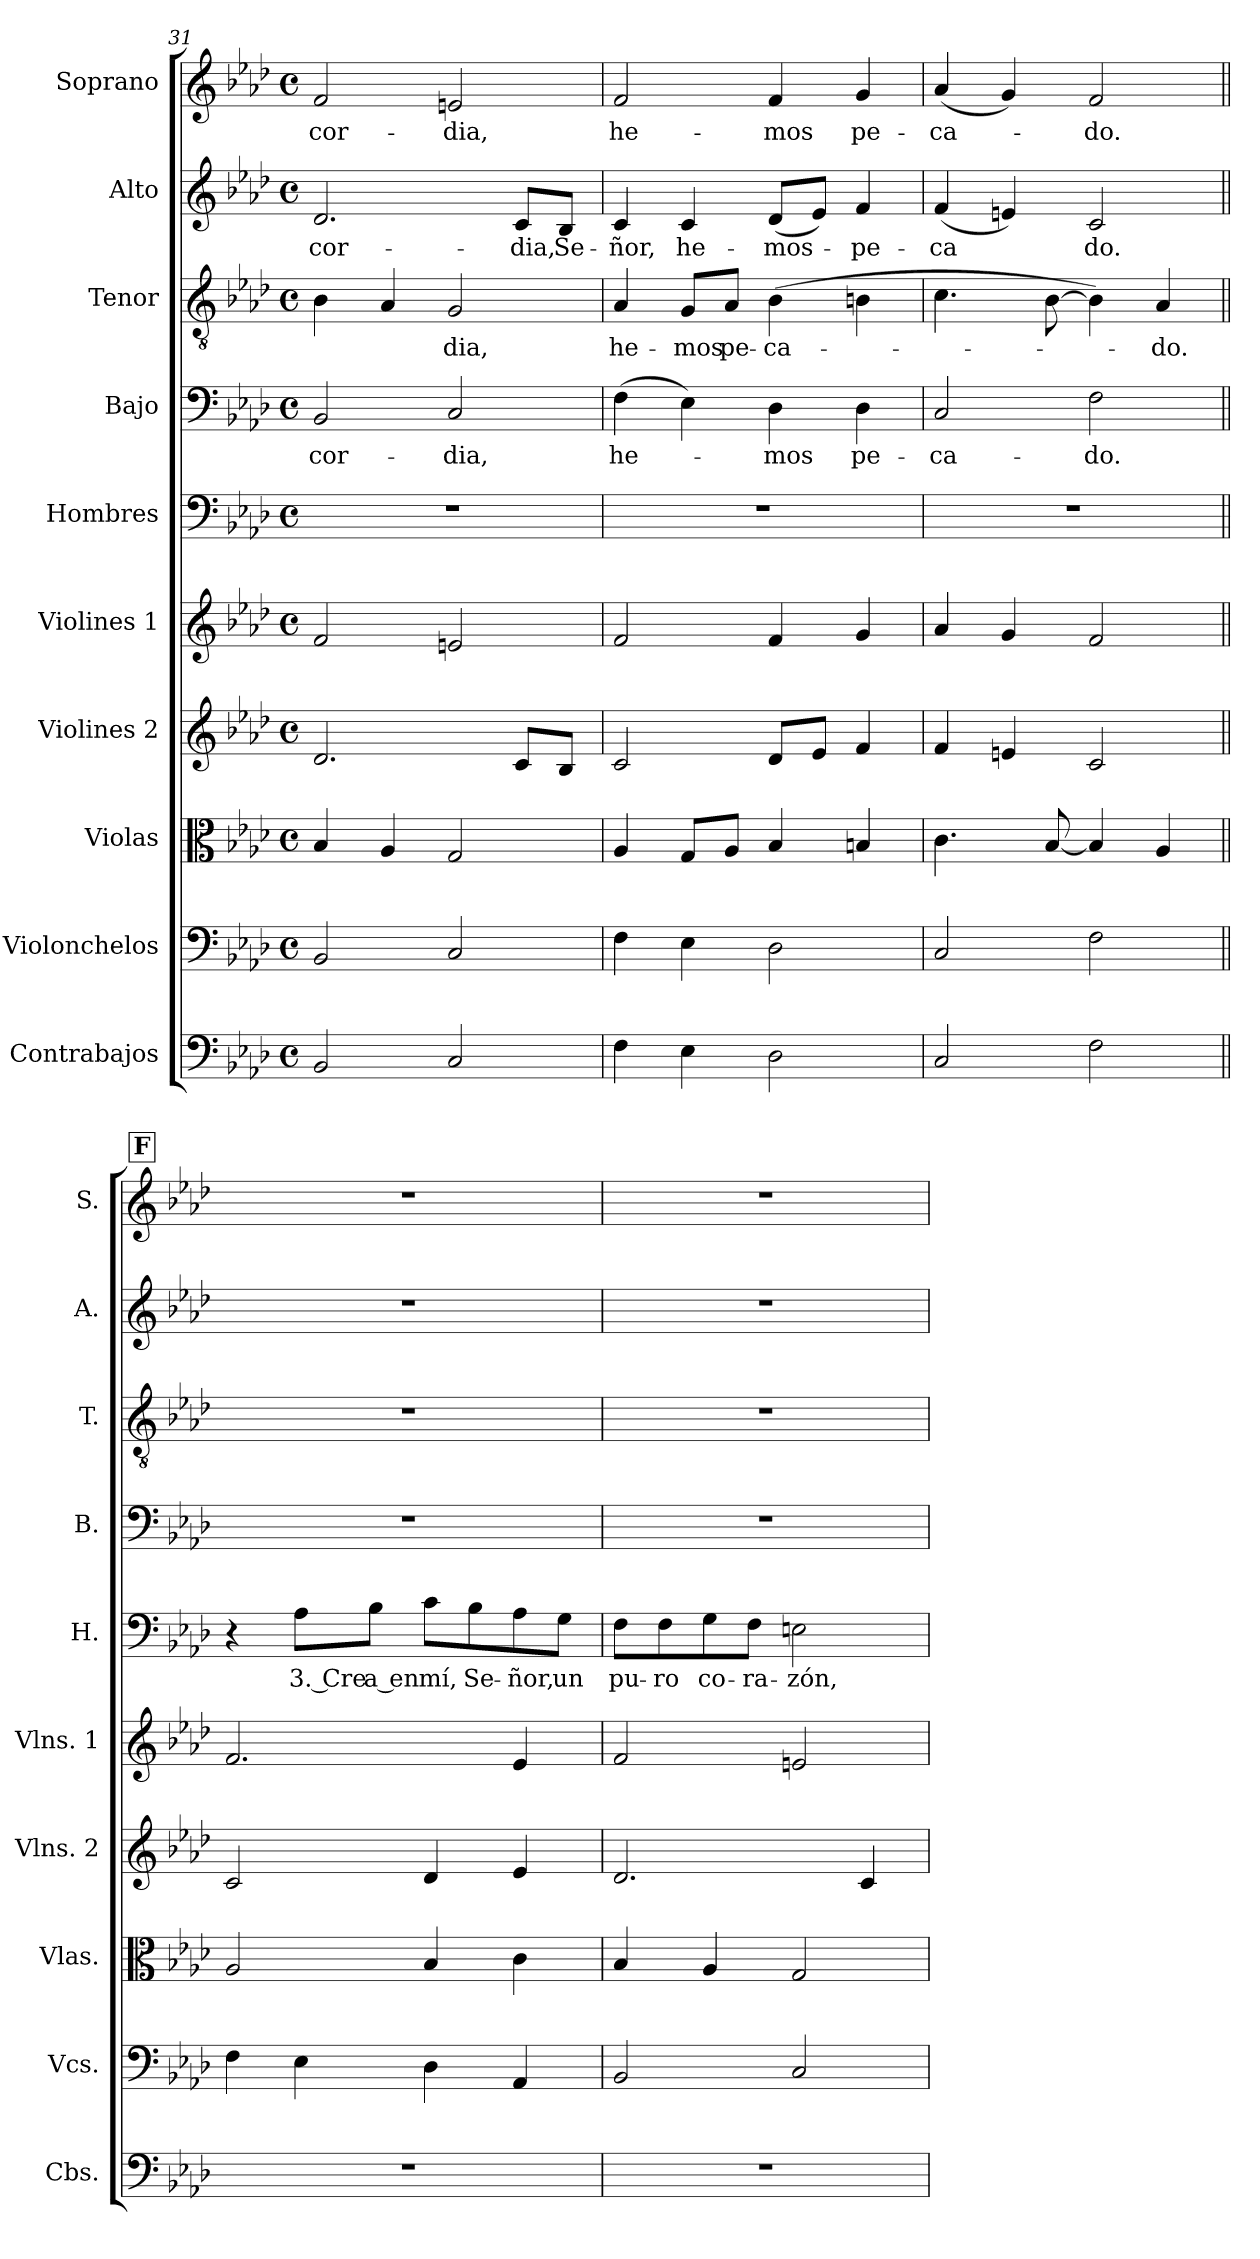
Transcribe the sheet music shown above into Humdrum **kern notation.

**kern	**kern	**kern	**kern	**kern	**kern	**text	**kern	**text	**kern	**text	**kern	**text	**kern	**text
*part10	*part9	*part8	*part7	*part6	*part5	*part5	*part4	*part4	*part3	*part3	*part2	*part2	*part1	*part1
*staff10	*staff9	*staff8	*staff7	*staff6	*staff5	*staff5	*staff4	*staff4	*staff3	*staff3	*staff2	*staff2	*staff1	*staff1
*I"Contrabajos	*I"Violonchelos	*I"Violas	*I"Violines 2	*I"Violines 1	*I"Hombres	*	*I"Bajo	*	*I"Tenor	*	*I"Alto	*	*I"Soprano	*
*I'Cbs.	*I'Vcs.	*I'Vlas.	*I'Vlns. 2	*I'Vlns. 1	*I'H.	*	*I'B.	*	*I'T.	*	*I'A.	*	*I'S.	*
*clefF4	*clefF4	*clefC3	*clefG2	*clefG2	*clefF4	*	*clefF4	*	*clefGv2	*	*clefG2	*	*clefG2	*
*ITrd7c12	*	*	*	*	*	*	*	*	*	*	*	*	*	*
*k[b-e-a-d-]	*k[b-e-a-d-]	*k[b-e-a-d-]	*k[b-e-a-d-]	*k[b-e-a-d-]	*k[b-e-a-d-]	*	*k[b-e-a-d-]	*	*k[b-e-a-d-]	*	*k[b-e-a-d-]	*	*k[b-e-a-d-]	*
*M4/4	*M4/4	*M4/4	*M4/4	*M4/4	*M4/4	*	*M4/4	*	*M4/4	*	*M4/4	*	*M4/4	*
*met(c)	*met(c)	*met(c)	*met(c)	*met(c)	*met(c)	*	*met(c)	*	*met(c)	*	*met(c)	*	*met(c)	*
=31	=31	=31	=31	=31	=31	=31	=31	=31	=31	=31	=31	=31	=31	=31
2BBB-/	2BB-/	4B-/	2.d-/	2f/	1r	.	2BB-/	-cor-	4B-\	.	2.d-/	-cor-	2f/	-cor-
.	.	4A-/	.	.	.	.	.	.	4A-/	.	.	.	.	.
2CC/	2C/	2G/	.	2en/	.	.	2C/	-dia,	2G/	-dia,	.	.	2en/	-dia,
.	.	.	8c/L	.	.	.	.	.	.	.	8c/L	dia,	.	.
.	.	.	8B-/J	.	.	.	.	.	.	.	8B-/J	Se-	.	.
=32	=32	=32	=32	=32	=32	=32	=32	=32	=32	=32	=32	=32	=32	=32
4FF\	4F\	4A-/	2c/	2f/	1r	.	(4F\	he-	4A-/	he-	4c/	-ñor,	2f/	he-
4EE-\	4E-\	8G/L	.	.	.	.	4E-\)	.	8G/L	-mos	4c/	he-	.	.
.	.	8A-/J	.	.	.	.	.	.	8A-/J	pe-	.	.	.	.
2DD-\	2D-\	4B-/	8d-/L	4f/	.	.	4D-\	-mos	(4B-\	-ca-	(8d-/L	-mos-	4f/	-mos
.	.	.	8e-/J	.	.	.	.	.	.	.	8e-/J)	.	.	.
.	.	4Bn/	4f/	4g/	.	.	4D-\	pe-	4Bn\	.	4f/	-pe-	4g/	pe-
=33	=33	=33	=33	=33	=33	=33	=33	=33	=33	=33	=33	=33	=33	=33
2CC/	2C/	4.c\	4f/	4a-/	1r	.	2C/	-ca-	4.c\	.	(4f/	-ca	(4a-/	-ca-
.	.	.	4en/	4g/	.	.	.	.	.	.	4en/)	.	4g/)	.
.	.	[8B-/	.	.	.	.	.	.	[8B-\	.	.	.	.	.
2FF\	2F\	4B-/]	2c/	2f/	.	.	2F\	-do.	4B-\])	.	2c/	-do.	2f/	-do.
.	.	4A-/	.	.	.	.	.	.	4A-/	-do.	.	.	.	.
!!LO:REH:place=s1:a:B:fs=14:t=F
=34||	=34||	=34||	=34||	=34||	=34||	=34||	=34||	=34||	=34||	=34||	=34||	=34||	=34||	=34||
1r	4F\	2A-/	2c/	2.f/	4r	.	1r	.	1r	.	1r	.	1r	.
.	4E-\	.	.	.	8A-\L	-3. Cre	.	.	.	.	.	.	.	.
.	.	.	.	.	8B-\J	-a en	.	.	.	.	.	.	.	.
.	4D-\	4B-/	4d-/	.	8c\L	mí,	.	.	.	.	.	.	.	.
.	.	.	.	.	8B-\	Se-	.	.	.	.	.	.	.	.
.	4AA-/	4c\	4e-/	4e-/	8A-\	-ñor,	.	.	.	.	.	.	.	.
.	.	.	.	.	8G\J	un	.	.	.	.	.	.	.	.
=35	=35	=35	=35	=35	=35	=35	=35	=35	=35	=35	=35	=35	=35	=35
1r	2BB-/	4B-/	2.d-/	2f/	8F\L	pu-	1r	.	1r	.	1r	.	1r	.
.	.	.	.	.	8F\	-ro	.	.	.	.	.	.	.	.
.	.	4A-/	.	.	8G\	co-	.	.	.	.	.	.	.	.
.	.	.	.	.	8F\J	-ra-	.	.	.	.	.	.	.	.
.	2C/	2G/	.	2en/	2En\	-zón,	.	.	.	.	.	.	.	.
.	.	.	4c/	.	.	.	.	.	.	.	.	.	.	.
=	=	=	=	=	=	=	=	=	=	=	=	=	=	=
*-	*-	*-	*-	*-	*-	*-	*-	*-	*-	*-	*-	*-	*-	*-
